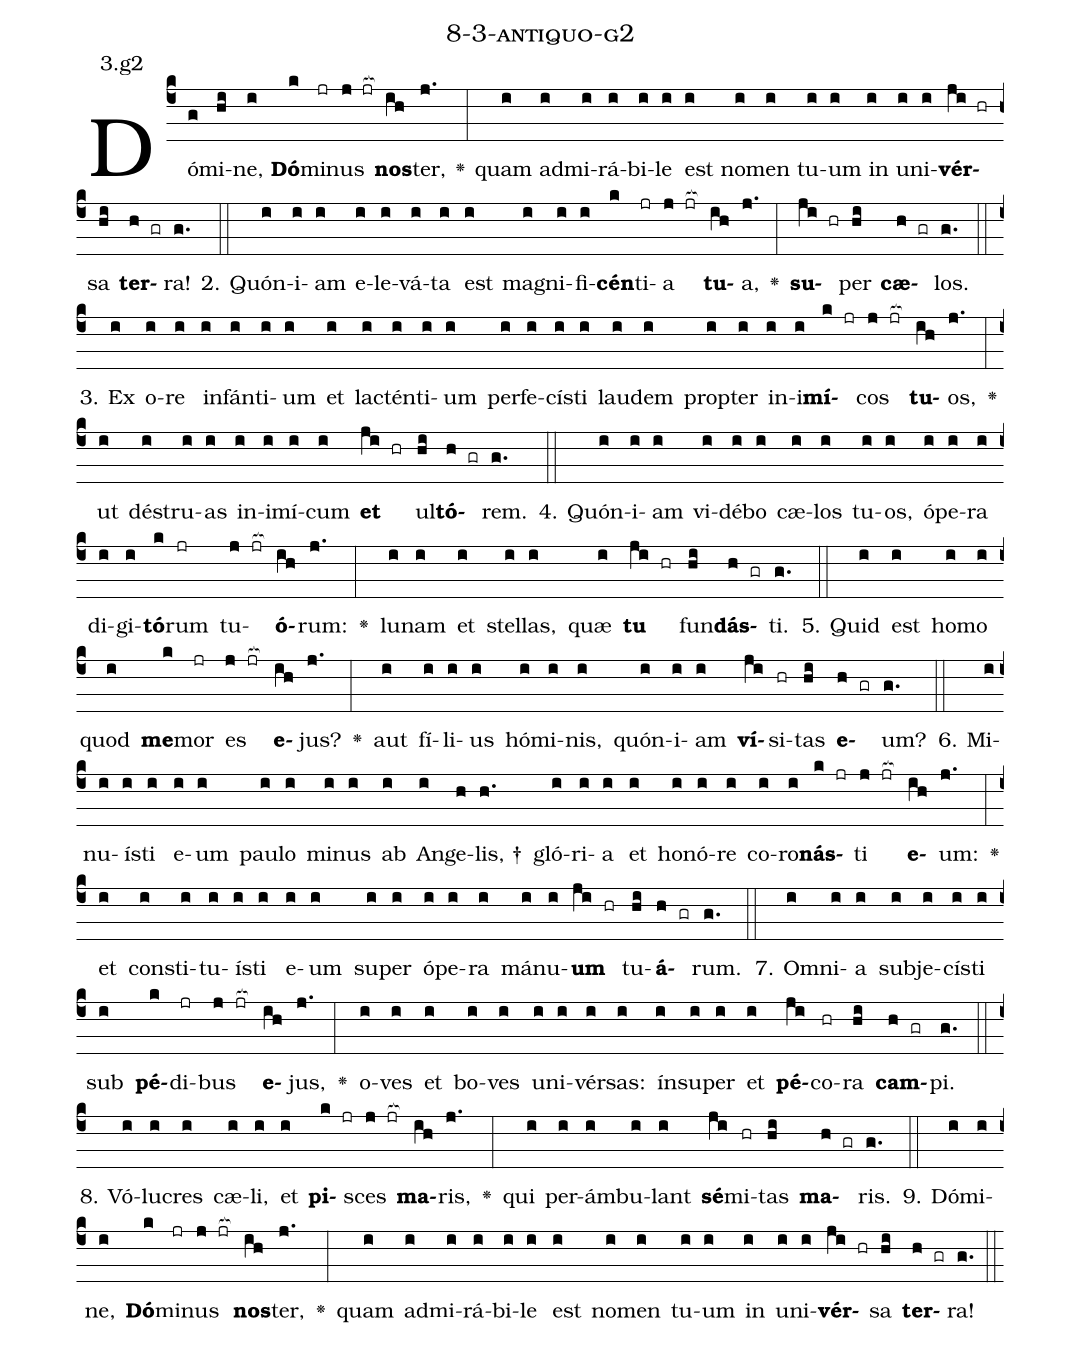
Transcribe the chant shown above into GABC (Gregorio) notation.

name: 8-3-antiquo-g2;
annotation: 3.g2;
%%
(c4)Dó(g)mi(hi)ne,(i) <b>Dó</b>(k)mi(jr)nus(j jr[ocb:1{]) <b>nos</b>(ih[ocb:0}])ter,(j.) <v>\greheightstar</v>(:) quam(i) ad(i)mi(i)rá(i)bi(i)le(i) est(i) no(i)men(i) tu(i)um(i) in(i) u(i)ni(i)<b>vér</b>(ji hr)sa(hi) <b>ter</b>(h gr)ra!(g.) (::)
2. Quón(i)i(i)am(i) e(i)le(i)vá(i)ta(i) est(i) ma(i)gni(i)fi(i)<b>cén</b>(k)ti(jr)a(j jr[ocb:1{]) <b>tu</b>(ih[ocb:0}])a,(j.) <v>\greheightstar</v>(:) <b>su</b>(ji hr)per(hi) <b>cæ</b>(h gr)los.(g.) (::)
3. Ex(i) o(i)re(i) in(i)fán(i)ti(i)um(i) et(i) lac(i)tén(i)ti(i)um(i) per(i)fe(i)cís(i)ti(i) lau(i)dem(i) prop(i)ter(i) in(i)i(i)<b>mí</b>(k jr)cos(j jr[ocb:1{]) <b>tu</b>(ih[ocb:0}])os,(j.) <v>\greheightstar</v>(:) ut(i) dé(i)stru(i)as(i) in(i)i(i)mí(i)cum(i) <b>et</b>(ji hr) ul(hi)<b>tó</b>(h gr)rem.(g.) (::)
4. Quón(i)i(i)am(i) vi(i)dé(i)bo(i) cæ(i)los(i) tu(i)os,(i) ó(i)pe(i)ra(i) di(i)gi(i)<b>tó</b>(k)rum(jr) tu(j jr[ocb:1{])<b>ó</b>(ih[ocb:0}])rum:(j.) <v>\greheightstar</v>(:) lu(i)nam(i) et(i) stel(i)las,(i) quæ(i) <b>tu</b>(ji hr) fun(hi)<b>dás</b>(h gr)ti.(g.) (::)
5. Quid(i) est(i) ho(i)mo(i) quod(i) <b>me</b>(k)mor(jr) es(j jr[ocb:1{]) <b>e</b>(ih[ocb:0}])jus?(j.) <v>\greheightstar</v>(:) aut(i) fí(i)li(i)us(i) hó(i)mi(i)nis,(i) quón(i)i(i)am(i) <b>ví</b>(ji)si(hr)tas(hi) <b>e</b>(h gr)um?(g.) (::)
6. Mi(i)nu(i)ís(i)ti(i) e(i)um(i) pau(i)lo(i) mi(i)nus(i) ab(i) An(i)ge(h)lis, †(h.) gló(i)ri(i)a(i) et(i) ho(i)nó(i)re(i) co(i)ro(i)<b>nás</b>(k jr)ti(j jr[ocb:1{]) <b>e</b>(ih[ocb:0}])um:(j.) <v>\greheightstar</v>(:) et(i) con(i)sti(i)tu(i)ís(i)ti(i) e(i)um(i) su(i)per(i) ó(i)pe(i)ra(i) má(i)nu(i)<b>um</b>(ji hr) tu(hi)<b>á</b>(h gr)rum.(g.) (::)
7. Om(i)ni(i)a(i) sub(i)je(i)cís(i)ti(i) sub(i) <b>pé</b>(k)di(jr)bus(j jr[ocb:1{]) <b>e</b>(ih[ocb:0}])jus,(j.) <v>\greheightstar</v>(:) o(i)ves(i) et(i) bo(i)ves(i) u(i)ni(i)vér(i)sas:(i) ín(i)su(i)per(i) et(i) <b>pé</b>(ji)co(hr)ra(hi) <b>cam</b>(h gr)pi.(g.) (::)
8. Vó(i)lu(i)cres(i) cæ(i)li,(i) et(i) <b>pi</b>(k jr)sces(j jr[ocb:1{]) <b>ma</b>(ih[ocb:0}])ris,(j.) <v>\greheightstar</v>(:) qui(i) per(i)ám(i)bu(i)lant(i) <b>sé</b>(ji)mi(hr)tas(hi) <b>ma</b>(h gr)ris.(g.) (::)
9. Dó(i)mi(i)ne,(i) <b>Dó</b>(k)mi(jr)nus(j jr[ocb:1{]) <b>nos</b>(ih[ocb:0}])ter,(j.) <v>\greheightstar</v>(:) quam(i) ad(i)mi(i)rá(i)bi(i)le(i) est(i) no(i)men(i) tu(i)um(i) in(i) u(i)ni(i)<b>vér</b>(ji hr)sa(hi) <b>ter</b>(h gr)ra!(g.) (::)
